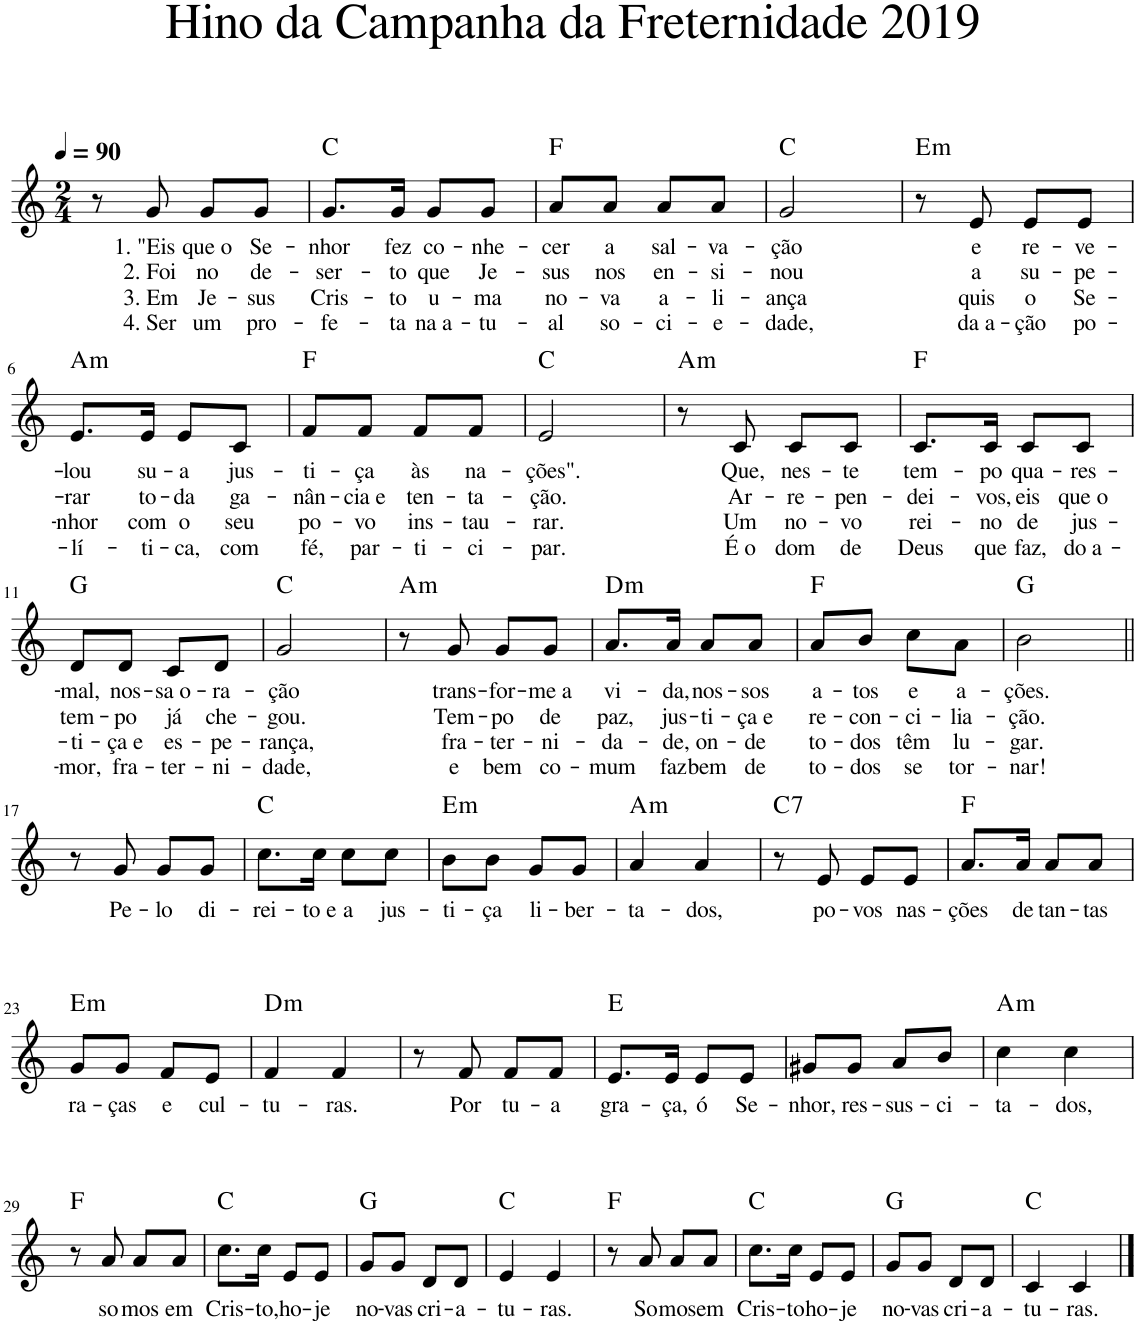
**kern	**text	**text	**text	**text	**harte
*part1	*part1	*part1	*part1	*part1	*part1
*staff1	*staff1	*staff1	*staff1	*staff1	*
*I"Voz	*	*	*	*	*
*I'Vo.	*	*	*	*	*
*clefG2	*	*	*	*	*
*k[]	*	*	*	*	*
*M2/4	*	*	*	*	*
*MM90	*	*	*	*	*
=1	=1	=1	=1	=1	=1
8r	.	.	.	.	.
!	!LO:LY:b	!LO:LY:b	!LO:LY:b	!LO:LY:b	!
8g/	1. "Eis	2. Foi	3. Em	4. Ser	.
!	!LO:LY:b	!LO:LY:b	!LO:LY:b	!LO:LY:b	!
8g/L	que o	no	Je-	um	.
!	!LO:LY:b	!LO:LY:b	!LO:LY:b	!LO:LY:b	!
8g/J	Se-	de-	-sus	pro-	.
=2	=2	=2	=2	=2	=2
!	!LO:LY:b	!LO:LY:b	!LO:LY:b	!LO:LY:b	!
8.g/L	-nhor	-ser-	Cris-	-fe-	C:maj
!	!LO:LY:b	!LO:LY:b	!LO:LY:b	!LO:LY:b	!
16g/Jk	fez	-to	-to	-ta	.
!	!LO:LY:b	!LO:LY:b	!LO:LY:b	!LO:LY:b	!
8g/L	co-	que	u-	na a-	.
!	!LO:LY:b	!LO:LY:b	!LO:LY:b	!LO:LY:b	!
8g/J	-nhe-	Je-	-ma	-tu-	.
=3	=3	=3	=3	=3	=3
!	!LO:LY:b	!LO:LY:b	!LO:LY:b	!LO:LY:b	!
8a/L	-cer	-sus	no-	-al	F:maj
!	!LO:LY:b	!LO:LY:b	!LO:LY:b	!LO:LY:b	!
8a/J	a	nos	-va	so-	.
!	!LO:LY:b	!LO:LY:b	!LO:LY:b	!LO:LY:b	!
8a/L	sal-	en-	a-	-ci-	.
!	!LO:LY:b	!LO:LY:b	!LO:LY:b	!LO:LY:b	!
8a/J	-va-	-si-	-li-	-e-	.
=4	=4	=4	=4	=4	=4
!	!LO:LY:b	!LO:LY:b	!LO:LY:b	!LO:LY:b	!
2g/	-ção	-nou	-ança	-dade,	C:maj
=5	=5	=5	=5	=5	=5
!	!	!	!	!	!LO:H:kt=m
8r	.	.	.	.	E:min
!	!LO:LY:b	!LO:LY:b	!LO:LY:b	!LO:LY:b	!
8e/	e	a	quis	da a-	.
!	!LO:LY:b	!LO:LY:b	!LO:LY:b	!LO:LY:b	!
8e/L	re-	su-	o	-ção	.
!	!LO:LY:b	!LO:LY:b	!LO:LY:b	!LO:LY:b	!
8e/J	-ve-	-pe-	Se-	po-	.
!!LO:LB:g=z
=6	=6	=6	=6	=6	=6
!	!LO:LY:b	!LO:LY:b	!LO:LY:b	!LO:LY:b	!LO:H:kt=m
8.e/L	-lou	-rar	-nhor	-lí-	A:min
!	!LO:LY:b	!LO:LY:b	!LO:LY:b	!LO:LY:b	!
16e/Jk	su-	to-	com	-ti-	.
!	!LO:LY:b	!LO:LY:b	!LO:LY:b	!LO:LY:b	!
8e/L	-a	-da	o	-ca,	.
!	!LO:LY:b	!LO:LY:b	!LO:LY:b	!LO:LY:b	!
8c/J	jus-	ga-	seu	com	.
=7	=7	=7	=7	=7	=7
!	!LO:LY:b	!LO:LY:b	!LO:LY:b	!LO:LY:b	!
8f/L	-ti-	-nân-	po-	fé,	F:maj
!	!LO:LY:b	!LO:LY:b	!LO:LY:b	!LO:LY:b	!
8f/J	-ça	-cia e	-vo	par-	.
!	!LO:LY:b	!LO:LY:b	!LO:LY:b	!LO:LY:b	!
8f/L	às	ten-	ins-	-ti-	.
!	!LO:LY:b	!LO:LY:b	!LO:LY:b	!LO:LY:b	!
8f/J	na-	-ta-	-tau-	-ci-	.
=8	=8	=8	=8	=8	=8
!	!LO:LY:b	!LO:LY:b	!LO:LY:b	!LO:LY:b	!
2e/	-ções".	-ção.	-rar.	-par.	C:maj
=9	=9	=9	=9	=9	=9
!	!	!	!	!	!LO:H:kt=m
8r	.	.	.	.	A:min
!	!LO:LY:b	!LO:LY:b	!LO:LY:b	!LO:LY:b	!
8c/	Que,	Ar-	Um	É o	.
!	!LO:LY:b	!LO:LY:b	!LO:LY:b	!LO:LY:b	!
8c/L	nes-	-re-	no-	dom	.
!	!LO:LY:b	!LO:LY:b	!LO:LY:b	!LO:LY:b	!
8c/J	-te	-pen-	-vo	de	.
=10	=10	=10	=10	=10	=10
!	!LO:LY:b	!LO:LY:b	!LO:LY:b	!LO:LY:b	!
8.c/L	tem-	-dei-	rei-	Deus	F:maj
!	!LO:LY:b	!LO:LY:b	!LO:LY:b	!LO:LY:b	!
16c/Jk	-po	-vos,	-no	que	.
!	!LO:LY:b	!LO:LY:b	!LO:LY:b	!LO:LY:b	!
8c/L	qua-	eis	de	faz,	.
!	!LO:LY:b	!LO:LY:b	!LO:LY:b	!LO:LY:b	!
8c/J	-res-	que o	jus-	do a-	.
!!LO:LB:g=z
=11	=11	=11	=11	=11	=11
!	!LO:LY:b	!LO:LY:b	!LO:LY:b	!LO:LY:b	!
8d/L	-mal,	tem-	-ti-	-mor,	G:maj
!	!LO:LY:b	!LO:LY:b	!LO:LY:b	!LO:LY:b	!
8d/J	nos-	-po	-ça e	fra-	.
!	!LO:LY:b	!LO:LY:b	!LO:LY:b	!LO:LY:b	!
8c/L	-sa o-	já	es-	-ter-	.
!	!LO:LY:b	!LO:LY:b	!LO:LY:b	!LO:LY:b	!
8d/J	-ra-	che-	-pe-	-ni-	.
=12	=12	=12	=12	=12	=12
!	!LO:LY:b	!LO:LY:b	!LO:LY:b	!LO:LY:b	!
2g/	-ção	-gou.	-rança,	-dade,	C:maj
=13	=13	=13	=13	=13	=13
!	!	!	!	!	!LO:H:kt=m
8r	.	.	.	.	A:min
!	!LO:LY:b	!LO:LY:b	!LO:LY:b	!LO:LY:b	!
8g/	trans-	Tem-	fra-	e	.
!	!LO:LY:b	!LO:LY:b	!LO:LY:b	!LO:LY:b	!
8g/L	-for-	-po	-ter-	bem	.
!	!LO:LY:b	!LO:LY:b	!LO:LY:b	!LO:LY:b	!
8g/J	-me a	de	-ni-	co-	.
=14	=14	=14	=14	=14	=14
!	!LO:LY:b	!LO:LY:b	!LO:LY:b	!LO:LY:b	!LO:H:kt=m
8.a/L	vi-	paz,	-da-	-mum	D:min
!	!LO:LY:b	!LO:LY:b	!LO:LY:b	!LO:LY:b	!
16a/Jk	-da,	jus-	-de,	faz	.
!	!LO:LY:b	!LO:LY:b	!LO:LY:b	!LO:LY:b	!
8a/L	nos-	-ti-	on-	bem	.
!	!LO:LY:b	!LO:LY:b	!LO:LY:b	!LO:LY:b	!
8a/J	-sos	-ça e	-de	de	.
=15	=15	=15	=15	=15	=15
!	!LO:LY:b	!LO:LY:b	!LO:LY:b	!LO:LY:b	!
8a/L	a-	re-	to-	to-	F:maj
!	!LO:LY:b	!LO:LY:b	!LO:LY:b	!LO:LY:b	!
8b/J	-tos	-con-	-dos	-dos	.
!	!LO:LY:b	!LO:LY:b	!LO:LY:b	!LO:LY:b	!
8cc\L	e	-ci-	têm	se	.
!	!LO:LY:b	!LO:LY:b	!LO:LY:b	!LO:LY:b	!
8a\J	a-	-lia-	lu-	tor-	.
=16	=16	=16	=16	=16	=16
!	!LO:LY:b	!LO:LY:b	!LO:LY:b	!LO:LY:b	!
2b\	-ções.	-ção.	-gar.	-nar!	G:maj
!!LO:LB:g=z
=17||	=17||	=17||	=17||	=17||	=17||
8r	.	.	.	.	.
!	!LO:LY:b	!	!	!	!
8g/	Pe-	.	.	.	.
!	!LO:LY:b	!	!	!	!
8g/L	-lo	.	.	.	.
!	!LO:LY:b	!	!	!	!
8g/J	di-	.	.	.	.
=18	=18	=18	=18	=18	=18
!	!LO:LY:b	!	!	!	!
8.cc\L	-rei-	.	.	.	C:maj
!	!LO:LY:b	!	!	!	!
16cc\Jk	-to e	.	.	.	.
!	!LO:LY:b	!	!	!	!
8cc\L	a	.	.	.	.
!	!LO:LY:b	!	!	!	!
8cc\J	jus-	.	.	.	.
=19	=19	=19	=19	=19	=19
!	!LO:LY:b	!	!	!	!LO:H:kt=m
8b\L	-ti-	.	.	.	E:min
!	!LO:LY:b	!	!	!	!
8b\J	-ça	.	.	.	.
!	!LO:LY:b	!	!	!	!
8g/L	li-	.	.	.	.
!	!LO:LY:b	!	!	!	!
8g/J	-ber-	.	.	.	.
=20	=20	=20	=20	=20	=20
!	!LO:LY:b	!	!	!	!LO:H:kt=m
4a/	-ta-	.	.	.	A:min
!	!LO:LY:b	!	!	!	!
4a/	-dos,	.	.	.	.
=21	=21	=21	=21	=21	=21
!	!	!	!	!	!LO:H:kt=7
8r	.	.	.	.	C:7
!	!LO:LY:b	!	!	!	!
8e/	po-	.	.	.	.
!	!LO:LY:b	!	!	!	!
8e/L	-vos	.	.	.	.
!	!LO:LY:b	!	!	!	!
8e/J	nas-	.	.	.	.
=22	=22	=22	=22	=22	=22
!	!LO:LY:b	!	!	!	!
8.a/L	-ções	.	.	.	F:maj
!	!LO:LY:b	!	!	!	!
16a/Jk	de	.	.	.	.
!	!LO:LY:b	!	!	!	!
8a/L	tan-	.	.	.	.
!	!LO:LY:b	!	!	!	!
8a/J	-tas	.	.	.	.
!!LO:LB:g=z
=23	=23	=23	=23	=23	=23
!	!LO:LY:b	!	!	!	!LO:H:kt=m
8g/L	ra-	.	.	.	E:min
!	!LO:LY:b	!	!	!	!
8g/J	-ças	.	.	.	.
!	!LO:LY:b	!	!	!	!
8f/L	e	.	.	.	.
!	!LO:LY:b	!	!	!	!
8e/J	cul-	.	.	.	.
=24	=24	=24	=24	=24	=24
!	!LO:LY:b	!	!	!	!LO:H:kt=m
4f/	-tu-	.	.	.	D:min
!	!LO:LY:b	!	!	!	!
4f/	-ras.	.	.	.	.
=25	=25	=25	=25	=25	=25
8r	.	.	.	.	.
!	!LO:LY:b	!	!	!	!
8f/	Por	.	.	.	.
!	!LO:LY:b	!	!	!	!
8f/L	tu-	.	.	.	.
!	!LO:LY:b	!	!	!	!
8f/J	-a	.	.	.	.
=26	=26	=26	=26	=26	=26
!	!LO:LY:b	!	!	!	!
8.e/L	gra-	.	.	.	E:maj
!	!LO:LY:b	!	!	!	!
16e/Jk	-ça,	.	.	.	.
!	!LO:LY:b	!	!	!	!
8e/L	ó	.	.	.	.
!	!LO:LY:b	!	!	!	!
8e/J	Se-	.	.	.	.
=27	=27	=27	=27	=27	=27
!	!LO:LY:b	!	!	!	!
8g#X/L	-nhor,	.	.	.	.
!	!LO:LY:b	!	!	!	!
8g#/J	res-	.	.	.	.
!	!LO:LY:b	!	!	!	!
8a/L	-sus-	.	.	.	.
!	!LO:LY:b	!	!	!	!
8b/J	-ci-	.	.	.	.
=28	=28	=28	=28	=28	=28
!	!LO:LY:b	!	!	!	!LO:H:kt=m
4cc\	-ta-	.	.	.	A:min
!	!LO:LY:b	!	!	!	!
4cc\	-dos,	.	.	.	.
!!LO:LB:g=z
=29	=29	=29	=29	=29	=29
8r	.	.	.	.	F:maj
!	!LO:LY:b	!	!	!	!
8a/	so-	.	.	.	.
!	!LO:LY:b	!	!	!	!
8a/L	-mos	.	.	.	.
!	!LO:LY:b	!	!	!	!
8a/J	em	.	.	.	.
=30	=30	=30	=30	=30	=30
!	!LO:LY:b	!	!	!	!
8.cc\L	Cris-	.	.	.	C:maj
!	!LO:LY:b	!	!	!	!
16cc\Jk	-to,	.	.	.	.
!	!LO:LY:b	!	!	!	!
8e/L	ho-	.	.	.	.
!	!LO:LY:b	!	!	!	!
8e/J	-je	.	.	.	.
=31	=31	=31	=31	=31	=31
!	!LO:LY:b	!	!	!	!
8g/L	no-	.	.	.	G:maj
!	!LO:LY:b	!	!	!	!
8g/J	-vas	.	.	.	.
!	!LO:LY:b	!	!	!	!
8d/L	cri-	.	.	.	.
!	!LO:LY:b	!	!	!	!
8d/J	-a-	.	.	.	.
=32	=32	=32	=32	=32	=32
!	!LO:LY:b	!	!	!	!
4e/	-tu-	.	.	.	C:maj
!	!LO:LY:b	!	!	!	!
4e/	-ras.	.	.	.	.
=33	=33	=33	=33	=33	=33
8r	.	.	.	.	F:maj
!	!LO:LY:b	!	!	!	!
8a/	So-	.	.	.	.
!	!LO:LY:b	!	!	!	!
8a/L	-mos	.	.	.	.
!	!LO:LY:b	!	!	!	!
8a/J	em	.	.	.	.
=34	=34	=34	=34	=34	=34
!	!LO:LY:b	!	!	!	!
8.cc\L	Cris-	.	.	.	C:maj
!	!LO:LY:b	!	!	!	!
16cc\Jk	-to	.	.	.	.
!	!LO:LY:b	!	!	!	!
8e/L	ho-	.	.	.	.
!	!LO:LY:b	!	!	!	!
8e/J	-je	.	.	.	.
=35	=35	=35	=35	=35	=35
!	!LO:LY:b	!	!	!	!
8g/L	no-	.	.	.	G:maj
!	!LO:LY:b	!	!	!	!
8g/J	-vas	.	.	.	.
!	!LO:LY:b	!	!	!	!
8d/L	cri-	.	.	.	.
!	!LO:LY:b	!	!	!	!
8d/J	-a-	.	.	.	.
=36	=36	=36	=36	=36	=36
!	!LO:LY:b	!	!	!	!
4c/	-tu-	.	.	.	C:maj
!	!LO:LY:b	!	!	!	!
4c/	-ras.	.	.	.	.
==	==	==	==	==	==
*-	*-	*-	*-	*-	*-
